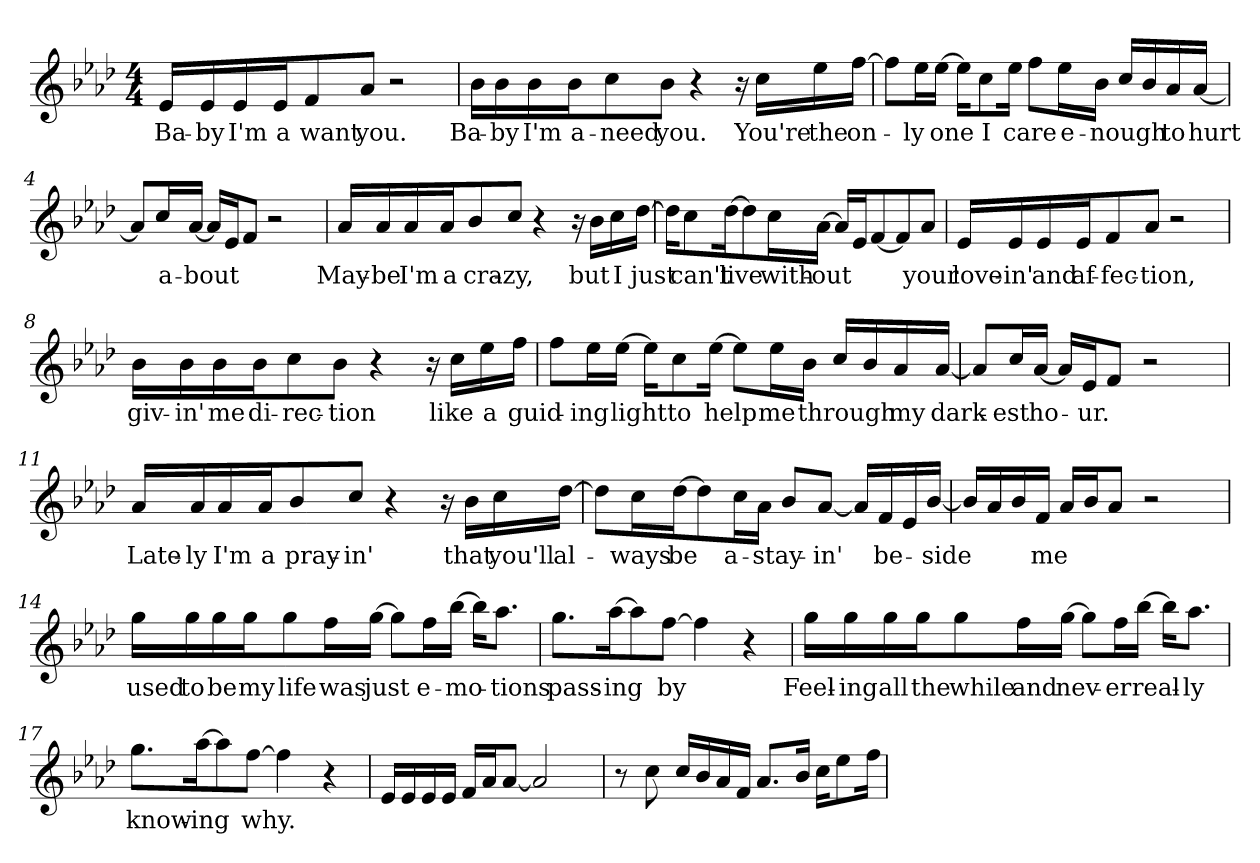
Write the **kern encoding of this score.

**kern	**text
*part1	*part1
*staff1	*staff1
*clefG2	*
*k[b-e-a-d-]	*
*A-:	*
*M4/4	*
=1	=1
16e-/LL	Ba-
16e-/	-by
16e-/	I'm
16e-/J	a
8f/	want
8a-/J	you.
2r	.
=2	=2
16b-\LL	Ba-
16b-\	-by
16b-\	I'm
16b-\J	a-
8cc\	-need
8b-\J	you.
4r	.
16r	.
16cc\LL	You're
16ee-\	the
[16ff\JJ	on-
!!LO:LB:g=z
=3	=3
8ff\L]	.
16ee-\L	-ly
[16ee-\JJ	one
16ee-\KL]	.
8cc\	I
16ee-\Jk	care
8ff\L	.
16ee-\L	e-
16b-\JJ	-nough
16cc/LL	.
16b-/	.
16a-/	to
[16a-/JJ	hurt
=4	=4
8a-/L]	.
16cc/L	a-
[16a-/JJ	-bout
16a-/LL]	.
16e-/J	.
8f/J	.
2r	.
!!LO:LB:g=z
=5	=5
16a-/LL	May-
16a-/	-be
16a-/	I'm
16a-/J	a
8b-/	cra-
8cc/J	-zy,
4r	.
16r	.
16b-\LL	but
16cc\	I
[16dd-\JJ	just
=6	=6
16dd-\KL]	.
8cc\	can't
[16dd-\K	live
8dd-\]	.
16cc\L	with-
[16a-\JJ	-out
16a-/LL]	.
16e-/J	.
[8f/	.
8f/]	.
8a-/J	your
=7	=7
16e-/LL	love-
16e-/	-in'
16e-/	and
16e-/J	af-
8f/	-fec-
8a-/J	-tion,
2r	.
!!LO:LB:g=z
=8	=8
16b-\LL	giv-
16b-\	-in'
16b-\	me
16b-\J	di-
8cc\	-rec-
8b-\J	-tion
4r	.
16r	.
16cc\LL	like
16ee-\	a
16ff\JJ	guid-
=9	=9
8ff\L	.
16ee-\L	-ing
[16ee-\JJ	light
16ee-\KL]	.
8cc\	to
[16ee-\Jk	help
8ee-\L]	.
16ee-\L	me
16b-\JJ	through
16cc/LL	.
16b-/	.
16a-/	my
[16a-/JJ	dark-
=10	=10
8a-/L]	.
16cc/L	-est
[16a-/JJ	ho-
16a-/LL]	.
16e-/J	-ur.
8f/J	.
2r	.
!!LO:LB:g=z
=11	=11
16a-/LL	Late-
16a-/	-ly
16a-/	I'm
16a-/J	a
8b-/	pray-
8cc/J	-in'
4r	.
16r	.
16b-\LL	that
16cc\	you'll
[16dd-\JJ	al-
=12	=12
8dd-\L]	.
16cc\L	-ways
[16dd-\J	be
8dd-\]	.
16cc\L	a-
16a-\JJ	-stay-
8b-/L	.
[8a-/J	-in'
16a-/LL]	.
16f/	be-
16e-/	.
[16b-/JJ	-side
!!LO:LB:g=z
=13	=13
16b-/LL]	.
16a-/	.
16b-/	.
16f/JJ	me
16a-/LL	.
16b-/J	.
8a-/J	.
2r	.
=14	=14
16gg\LL	used
16gg\	to
16gg\	be
16gg\J	my
8gg\	life
16ff\L	was
[16gg\JJ	just
8gg\L]	.
16ff\L	e-
[16bb-\JJ	-mo-
16bb-\KL]	.
8.aa-\J	-tions
=15	=15
8.gg\L	pass-
[16aa-\K	-ing
8aa-\]	.
[8ff\J	by
4ff\]	.
4r	.
!!LO:LB:g=z
=16	=16
16gg\LL	Feel-
16gg\	-ing
16gg\	all
16gg\J	the
8gg\	while
16ff\L	and
[16gg\JJ	nev-
8gg\L]	.
16ff\L	-er
[16bb-\JJ	real-
16bb-\KL]	.
8.aa-\J	-ly
=17	=17
8.gg\L	know-
[16aa-\K	-ing
8aa-\]	.
[8ff\J	why.
4ff\]	.
4r	.
=18	=18
16e-/LL	.
16e-/	.
16e-/	.
16e-/JJ	.
16f/LL	.
16a-/J	.
[8a-/J	.
2a-/]	.
!!LO:LB:g=z
=19	=19
8r	.
8cc\	.
16cc/LL	.
16b-/	.
16a-/	.
16f/JJ	.
8.a-/L	.
16b-/Jk	.
16cc\KL	.
8ee-\	.
16ff\Jk	.
=	=
*-	*-
